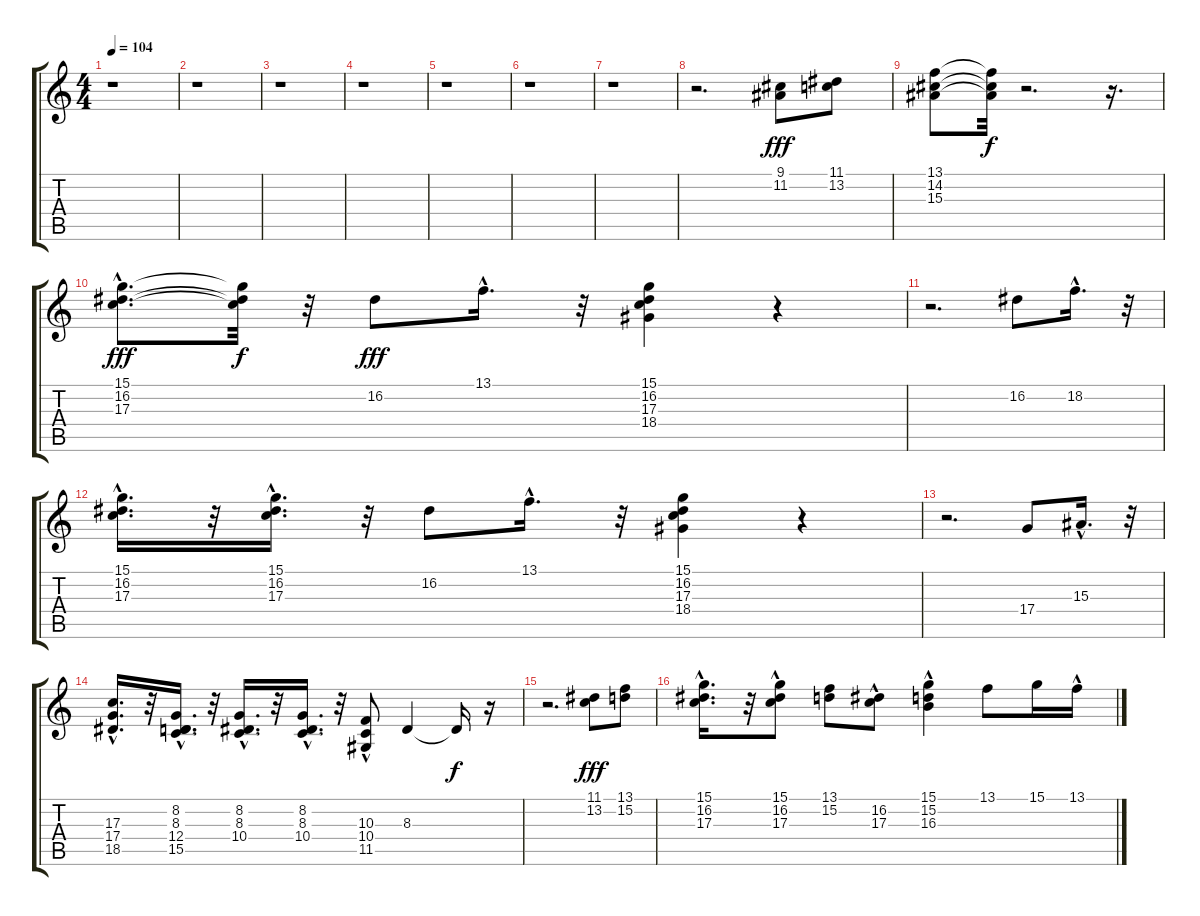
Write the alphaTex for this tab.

\track "" {instrument choiraahs}
\staff {score tabs}
\tuning (E4 B3 G3 D3 A2 E2) {hide}
\ts (4 4)
\tempo 104
\clef g2
\ks c
r.1{dy fff} |
r.1 |
r.1 |
r.1 |
r.1 |
r.1 |
r.1 |
r.2{d} (9.1 11.2).8 (11.1 13.2).8 |
(13.1 14.2 15.3).8 (13.1{t} 14.2{t} 15.3{t}).32{dy f} r.2{d} r.16{d} |
(15.1{hac} 16.2{hac} 17.3{hac}).8{d dy fff} (15.1{t} 16.2{t} 17.3{t}).32{dy f} r.32 16.2.8{dy fff} 13.1{hac}.16{d} r.32 (15.1 16.2 17.3 18.4).4 r.4 |
r.2{d} 16.2.8 18.2{hac}.16{d} r.32 |
(15.1{hac} 16.2{hac} 17.3{hac}).16{d} r.32 (15.1{hac} 16.2{hac} 17.3{hac}).16{d} r.32 16.2.8 13.1{hac}.16{d} r.32 (15.1 16.2 17.3 18.4).4 r.4 |
r.2{d} 17.4.8 15.3{hac}.16{d} r.32 |
(17.3{hac} 17.4{hac} 18.5{hac}).16{d} r.32 (8.2{hac} 8.3 12.4 15.5).16{d} r.32 (8.2{hac} 8.3{hac} 10.4{hac}).16{d} r.32 (8.2{hac} 8.3 10.4{hac}).16{d} r.32 (10.3 10.4{hac} 11.5{hac}).8 8.3.4 8.3{t}.16{dy f} r.16 |
r.2{d} (11.1 13.2).8{dy fff} (13.1 15.2).8 |
(15.1{hac} 16.2{hac} 17.3{hac}).16{d} r.32 (15.1 16.2 17.3{hac}).8 (13.1 15.2).8 (16.2 17.3{hac}).8 (15.1 15.2{hac} 16.3{hac}).4 13.1.8 15.1.16 13.1{hac}.16
